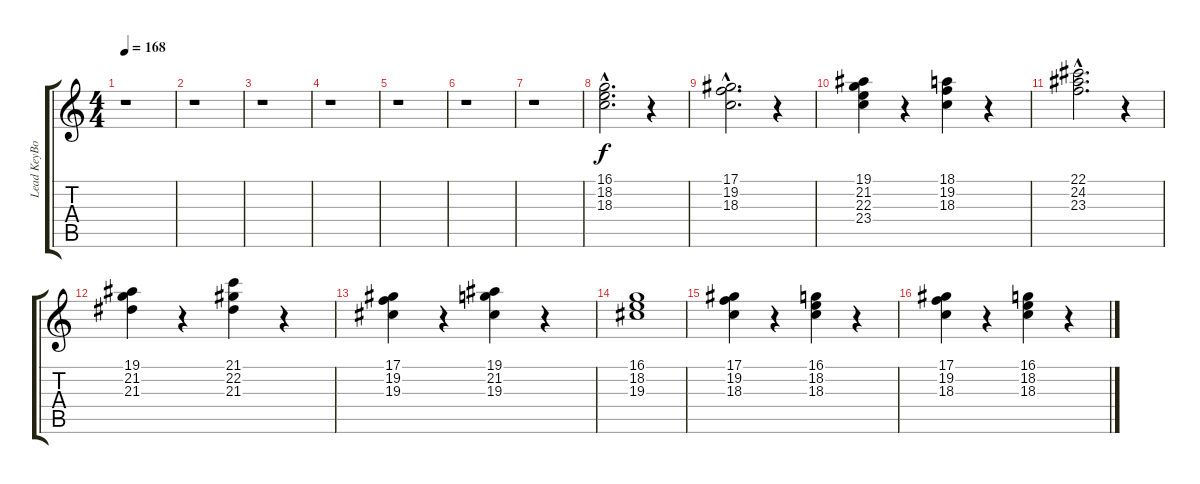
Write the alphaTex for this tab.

\track ("Lead KeyBoard" "Lead KeyBo") {instrument lead2sawtooth}
\staff {score tabs}
\tuning (Eb4 Bb3 Gb3 Db3 Ab2 Eb2) {hide}
\ts (4 4)
\tempo 168
\clef g2
\ks c
r.1{dy f} |
r.1 |
r.1 |
r.1 |
r.1 |
r.1 |
r.1 |
(16.1{hac} 18.2{hac} 18.3{hac}).2{d volume 11 instrument drawbarorgan} r.4 |
(17.1{hac} 19.2{hac} 18.3{hac}).2{d instrument drawbarorgan} r.4 |
(19.1 21.2 22.3 23.4).4{instrument drawbarorgan} r.4 (18.1 19.2 18.3).4{instrument drawbarorgan} r.4 |
(22.1{hac} 24.2{hac} 23.3{hac}).2{d instrument drawbarorgan} r.4 |
(19.1 21.2 21.3).4{instrument drawbarorgan} r.4 (21.1 22.2 21.3).4{instrument drawbarorgan} r.4 |
(17.1 19.2 19.3).4{instrument drawbarorgan} r.4 (19.1 21.2 19.3).4{instrument drawbarorgan} r.4 |
(16.1 18.2 19.3).1{instrument drawbarorgan} |
(17.1 19.2 18.3).4{instrument drawbarorgan} r.4 (16.1 18.2 18.3).4{instrument drawbarorgan} r.4 |
(17.1 19.2 18.3).4{instrument drawbarorgan} r.4 (16.1 18.2 18.3).4{instrument drawbarorgan} r.4
